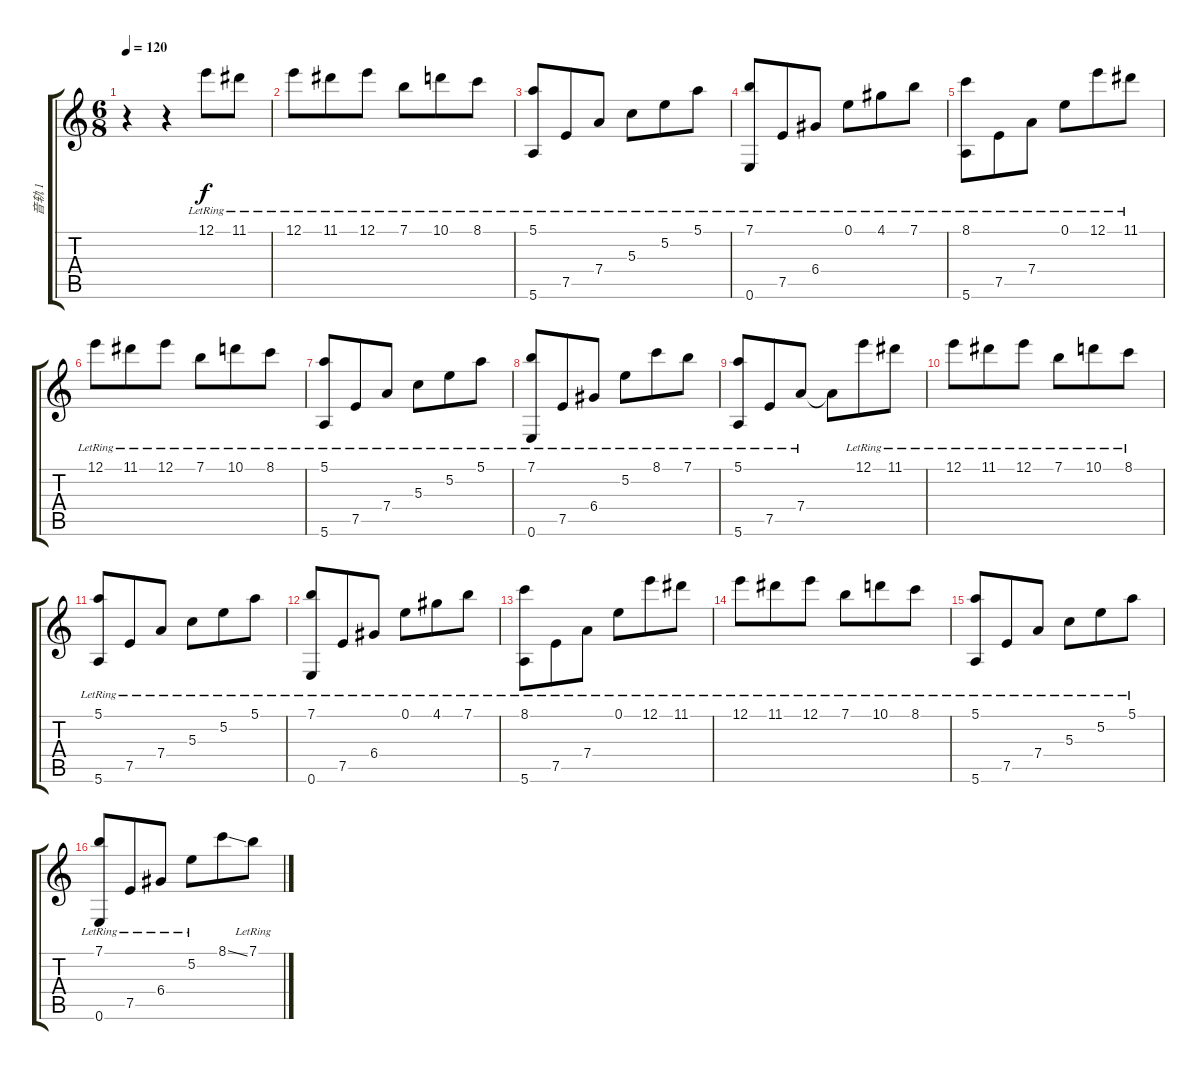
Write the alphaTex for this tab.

\track ("音轨 1" "音轨 1") {instrument acousticguitarsteel}
\staff {score tabs}
\tuning (E4 B3 G3 D3 A2 E2) {hide}
\ts (6 8)
\tempo 120
\clef g2
\ks c
r.4{dy f instrument acousticguitarsteel} r.4 12.1{lr}.8 11.1{lr}.8 |
12.1{lr}.8 11.1{lr}.8 12.1{lr}.8 7.1{lr}.8 10.1{lr}.8 8.1{lr}.8 |
(5.1{lr} 5.6{lr}).8 7.5{lr}.8 7.4{lr}.8 5.3{lr}.8 5.2{lr}.8 5.1{lr}.8 |
(7.1{lr} 0.6{lr}).8 7.5{lr}.8 6.4{lr}.8 0.1{lr}.8 4.1{lr}.8 7.1{lr}.8 |
(8.1{lr} 5.6{lr}).8 7.5{lr}.8 7.4{lr}.8 0.1{lr}.8 12.1{lr}.8 11.1{lr}.8 |
12.1{lr}.8 11.1{lr}.8 12.1{lr}.8 7.1{lr}.8 10.1{lr}.8 8.1{lr}.8 |
(5.1{lr} 5.6{lr}).8 7.5{lr}.8 7.4{lr}.8 5.3{lr}.8 5.2{lr}.8 5.1{lr}.8 |
(7.1{lr} 0.6{lr}).8 7.5{lr}.8 6.4{lr}.8 5.2{lr}.8 8.1{lr}.8 7.1{lr}.8 |
(5.1{lr} 5.6{lr}).8 7.5{lr}.8 7.4{lr}.8 7.4{t}.8 12.1{lr}.8 11.1{lr}.8 |
12.1{lr}.8 11.1{lr}.8 12.1{lr}.8 7.1{lr}.8 10.1{lr}.8 8.1{lr}.8 |
(5.1{lr} 5.6{lr}).8 7.5{lr}.8 7.4{lr}.8 5.3{lr}.8 5.2{lr}.8 5.1{lr}.8 |
(7.1{lr} 0.6{lr}).8 7.5{lr}.8 6.4{lr}.8 0.1{lr}.8 4.1{lr}.8 7.1{lr}.8 |
(8.1{lr} 5.6{lr}).8 7.5{lr}.8 7.4{lr}.8 0.1{lr}.8 12.1{lr}.8 11.1{lr}.8 |
12.1{lr}.8 11.1{lr}.8 12.1{lr}.8 7.1{lr}.8 10.1{lr}.8 8.1{lr}.8 |
(5.1{lr} 5.6{lr}).8 7.5{lr}.8 7.4{lr}.8 5.3{lr}.8 5.2{lr}.8 5.1{lr}.8 |
(7.1{lr} 0.6{lr}).8 7.5{lr}.8 6.4{lr}.8 5.2{lr}.8 8.1{ss}.8 7.1{lr}.8
